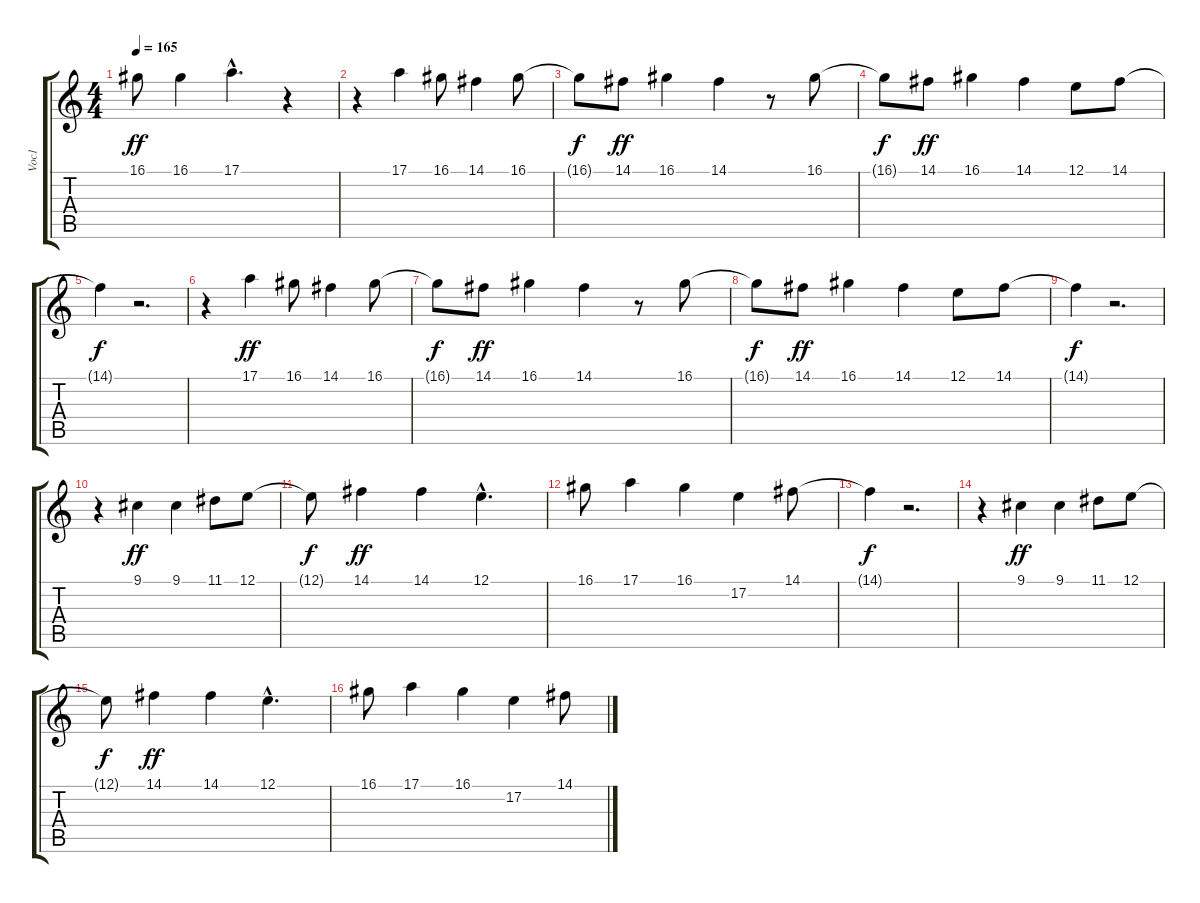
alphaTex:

\track ("Voc1" "Voc1") {instrument acousticgrandpiano}
\staff {score tabs}
\tuning (E4 B3 G3 D3 A2 E2) {hide}
\ts (4 4)
\tempo 165
\clef g2
\ks c
16.1.8{dy ff} 16.1.4 17.1{hac}.4{d} r.4 |
r.4 17.1.4 16.1.8 14.1.4 16.1.8 |
16.1{t}.8{dy f} 14.1.8{dy ff} 16.1.4 14.1.4 r.8 16.1.8 |
16.1{t}.8{dy f} 14.1.8{dy ff} 16.1.4 14.1.4 12.1.8 14.1.8 |
14.1{t}.4{dy f} r.2{d} |
r.4 17.1.4{dy ff} 16.1.8 14.1.4 16.1.8 |
16.1{t}.8{dy f} 14.1.8{dy ff} 16.1.4 14.1.4 r.8 16.1.8 |
16.1{t}.8{dy f} 14.1.8{dy ff} 16.1.4 14.1.4 12.1.8 14.1.8 |
14.1{t}.4{dy f} r.2{d} |
r.4 9.1.4{dy ff} 9.1.4 11.1.8 12.1.8 |
12.1{t}.8{dy f} 14.1.4{dy ff} 14.1.4 12.1{hac}.4{d} |
16.1.8 17.1.4 16.1.4 17.2.4 14.1.8 |
14.1{t}.4{dy f} r.2{d} |
r.4 9.1.4{dy ff} 9.1.4 11.1.8 12.1.8 |
12.1{t}.8{dy f} 14.1.4{dy ff} 14.1.4 12.1{hac}.4{d} |
16.1.8 17.1.4 16.1.4 17.2.4 14.1.8
